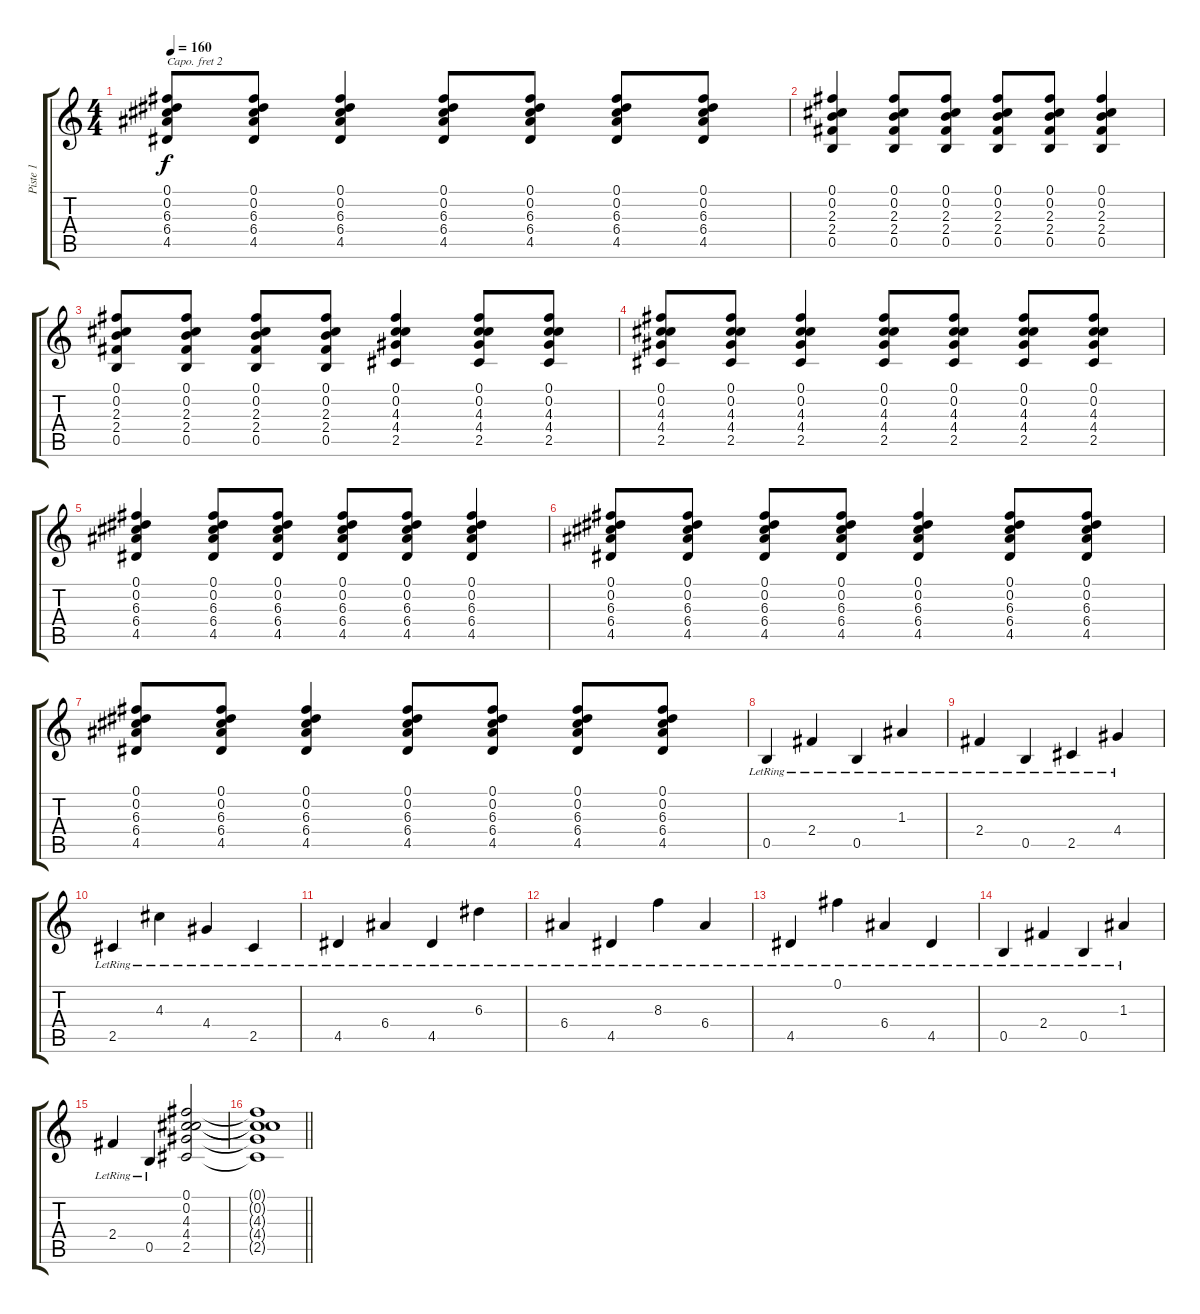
\track ("Piste 1" "Piste 1") {instrument acousticguitarsteel}
\staff {score tabs}
\capo 2
\tuning (E4 B3 G3 D3 A2 E2) {hide}
\ts (4 4)
\tempo 160
\clef g2
\ks c
(0.1 0.2 6.3 6.4 4.5).8{dy f} (0.1 0.2 6.3 6.4 4.5).8 (0.1 0.2 6.3 6.4 4.5).4 (0.1 0.2 6.3 6.4 4.5).8 (0.1 0.2 6.3 6.4 4.5).8 (0.1 0.2 6.3 6.4 4.5).8 (0.1 0.2 6.3 6.4 4.5).8 |
(0.1 0.2 2.3 2.4 0.5).4 (0.1 0.2 2.3 2.4 0.5).8 (0.1 0.2 2.3 2.4 0.5).8 (0.1 0.2 2.3 2.4 0.5).8 (0.1 0.2 2.3 2.4 0.5).8 (0.1 0.2 2.3 2.4 0.5).4 |
(0.1 0.2 2.3 2.4 0.5).8 (0.1 0.2 2.3 2.4 0.5).8 (0.1 0.2 2.3 2.4 0.5).8 (0.1 0.2 2.3 2.4 0.5).8 (0.1 0.2 4.3 4.4 2.5).4 (0.1 0.2 4.3 4.4 2.5).8 (0.1 0.2 4.3 4.4 2.5).8 |
(0.1 0.2 4.3 4.4 2.5).8 (0.1 0.2 4.3 4.4 2.5).8 (0.1 0.2 4.3 4.4 2.5).4 (0.1 0.2 4.3 4.4 2.5).8 (0.1 0.2 4.3 4.4 2.5).8 (0.1 0.2 4.3 4.4 2.5).8 (0.1 0.2 4.3 4.4 2.5).8 |
(0.1 0.2 6.3 6.4 4.5).4 (0.1 0.2 6.3 6.4 4.5).8 (0.1 0.2 6.3 6.4 4.5).8 (0.1 0.2 6.3 6.4 4.5).8 (0.1 0.2 6.3 6.4 4.5).8 (0.1 0.2 6.3 6.4 4.5).4 |
(0.1 0.2 6.3 6.4 4.5).8 (0.1 0.2 6.3 6.4 4.5).8 (0.1 0.2 6.3 6.4 4.5).8 (0.1 0.2 6.3 6.4 4.5).8 (0.1 0.2 6.3 6.4 4.5).4 (0.1 0.2 6.3 6.4 4.5).8 (0.1 0.2 6.3 6.4 4.5).8 |
(0.1 0.2 6.3 6.4 4.5).8 (0.1 0.2 6.3 6.4 4.5).8 (0.1 0.2 6.3 6.4 4.5).4 (0.1 0.2 6.3 6.4 4.5).8 (0.1 0.2 6.3 6.4 4.5).8 (0.1 0.2 6.3 6.4 4.5).8 (0.1 0.2 6.3 6.4 4.5).8 |
0.5{lr}.4 2.4{lr}.4 0.5{lr}.4 1.3{lr}.4 |
2.4{lr}.4 0.5{lr}.4 2.5{lr}.4 4.4{lr}.4 |
2.5{lr}.4 4.3{lr}.4 4.4{lr}.4 2.5{lr}.4 |
4.5{lr}.4 6.4{lr}.4 4.5{lr}.4 6.3{lr}.4 |
6.4{lr}.4 4.5{lr}.4 8.3{lr}.4 6.4{lr}.4 |
4.5{lr}.4 0.1{lr}.4 6.4{lr}.4 4.5{lr}.4 |
0.5{lr}.4 2.4{lr}.4 0.5{lr}.4 1.3{lr}.4 |
2.4{lr}.4 0.5{lr}.4 (0.1 0.2 4.3 4.4 2.5).2 |
\barLineRight lightlight
(0.1{t} 0.2{t} 4.3{t} 4.4{t} 2.5{t}).1
